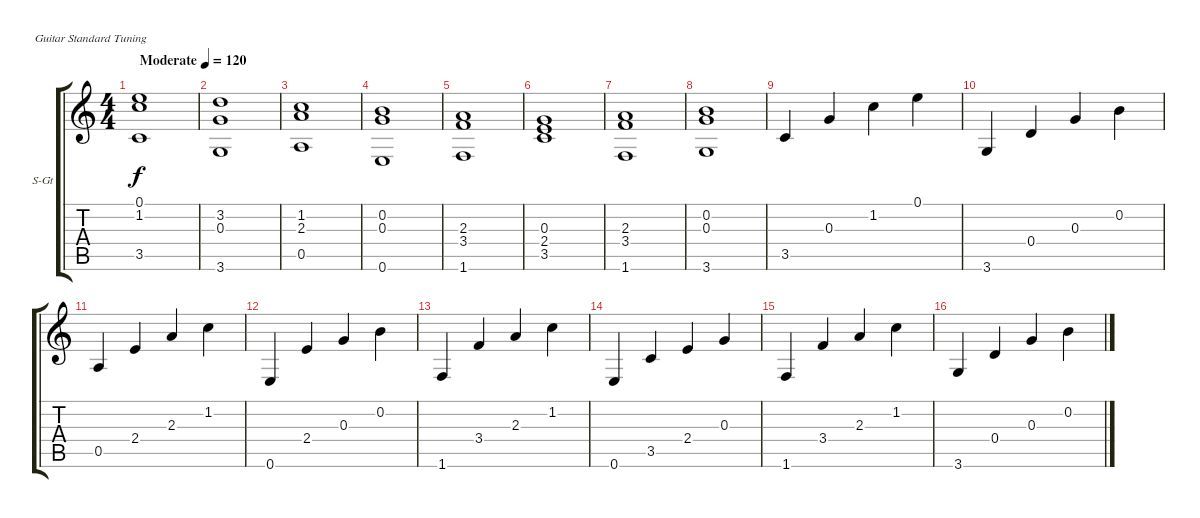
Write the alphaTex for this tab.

\bracketExtendMode groupsimilarinstruments
\firstSystemTrackNameOrientation horizontal
\otherSystemsTrackNameOrientation horizontal
\track ("Äîðîæêà 1" "S-Gt") {instrument acousticguitarsteel}
\staff {score tabs}
\tuning (E4 B3 G3 D3 A2 E2)
\ts (4 4)
\beaming (8 2 2 2 2)
\tempo (120 "Moderate")
\clef g2
\ks c
(0.1 1.2 3.5).1{dy f instrument acousticguitarsteel} |
(3.2 0.3 3.6).1 |
(1.2 2.3 0.5).1 |
(0.2 0.3 0.6).1 |
(2.3 3.4 1.6).1 |
(0.3 2.4 3.5).1 |
(2.3 3.4 1.6).1 |
(0.2 0.3 3.6).1 |
3.5.4 0.3.4 1.2.4 0.1.4 |
3.6.4 0.4.4 0.3.4 0.2.4 |
0.5.4 2.4.4 2.3.4 1.2.4 |
0.6.4 2.4.4 0.3.4 0.2.4 |
1.6.4 3.4.4 2.3.4 1.2.4 |
0.6.4 3.5.4 2.4.4 0.3.4 |
1.6.4 3.4.4 2.3.4 1.2.4 |
3.6.4 0.4.4 0.3.4 0.2.4
